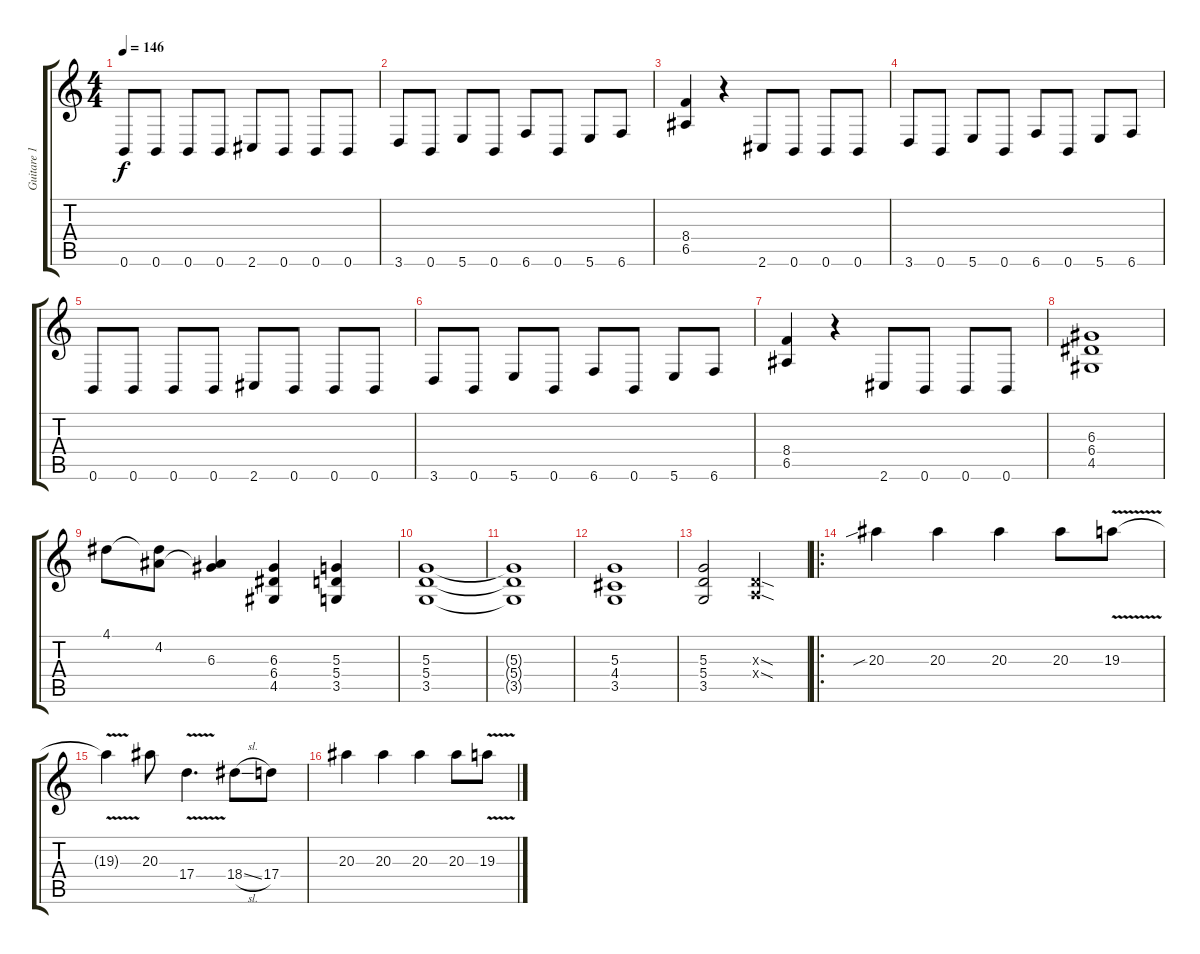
\track ("Guitare 1" "Guitare 1") {instrument distortionguitar}
\staff {score tabs}
\tuning (B3 Gb3 D3 A2 E2 B1) {hide}
\ts (4 4)
\tempo 146
\clef g2
\ks c
0.6.8{dy f} 0.6.8 0.6.8 0.6.8 2.6.8 0.6.8 0.6.8 0.6.8 |
3.6.8 0.6.8 5.6.8 0.6.8 6.6.8 0.6.8 5.6.8 6.6.8 |
(8.4 6.5).4 r.4 2.6.8 0.6.8 0.6.8 0.6.8 |
3.6.8 0.6.8 5.6.8 0.6.8 6.6.8 0.6.8 5.6.8 6.6.8 |
0.6.8 0.6.8 0.6.8 0.6.8 2.6.8 0.6.8 0.6.8 0.6.8 |
3.6.8 0.6.8 5.6.8 0.6.8 6.6.8 0.6.8 5.6.8 6.6.8 |
(8.4 6.5).4 r.4 2.6.8 0.6.8 0.6.8 0.6.8 |
(6.3 6.4 4.5).1 |
4.1.8 (4.1{t} 4.2).8 (4.2{t} 6.3).4 (6.3 6.4 4.5).4 (5.3 5.4 3.5).4 |
(5.3 5.4 3.5).1 |
(5.3{t} 5.4{t} 3.5{t}).1 |
(5.3 4.4 3.5).1 |
(5.3 5.4 3.5).2 (0.3{sod x} 0.4{sod x}).2 |
\ro
20.3{sib}.4 20.3.4 20.3.4 20.3.8 19.3{v}.8 |
19.3{t}.4 20.3.8 17.4{v}.4{d} 18.4{sl}.8 17.4.8 |
20.3.4 20.3.4 20.3.4 20.3.8 19.3{v}.8
